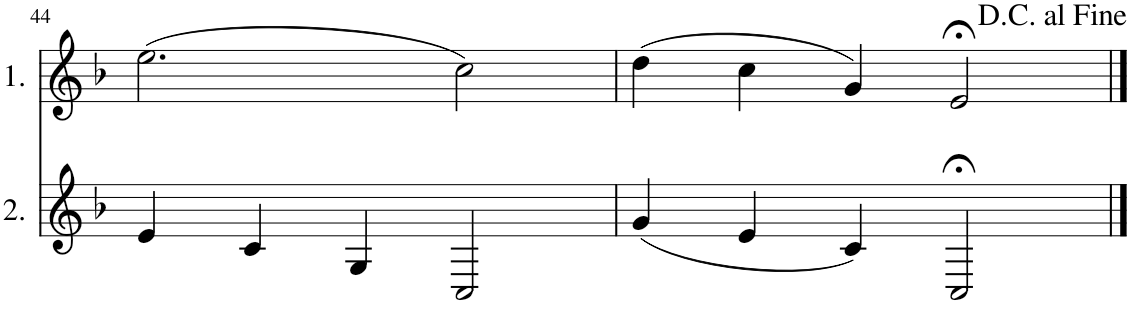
**kern	**kern
*part2	*part1
*staff2	*staff1
*I"2.	*I"1.
!!LO:PB:g=z
*clefG2	*clefG2
*Trd4c7	*Trd4c7
*k[b-]	*k[b-]
*M5/4	*M5/4
=44	=44
4e/	(2.ee\
4c/	.
4G/	.
2C/	2cc\)
=45	=45
(4g/	(4dd\
4e/	4cc\
4c/)	4g/)
2C;</	2e;</
==	==
*-	*-
